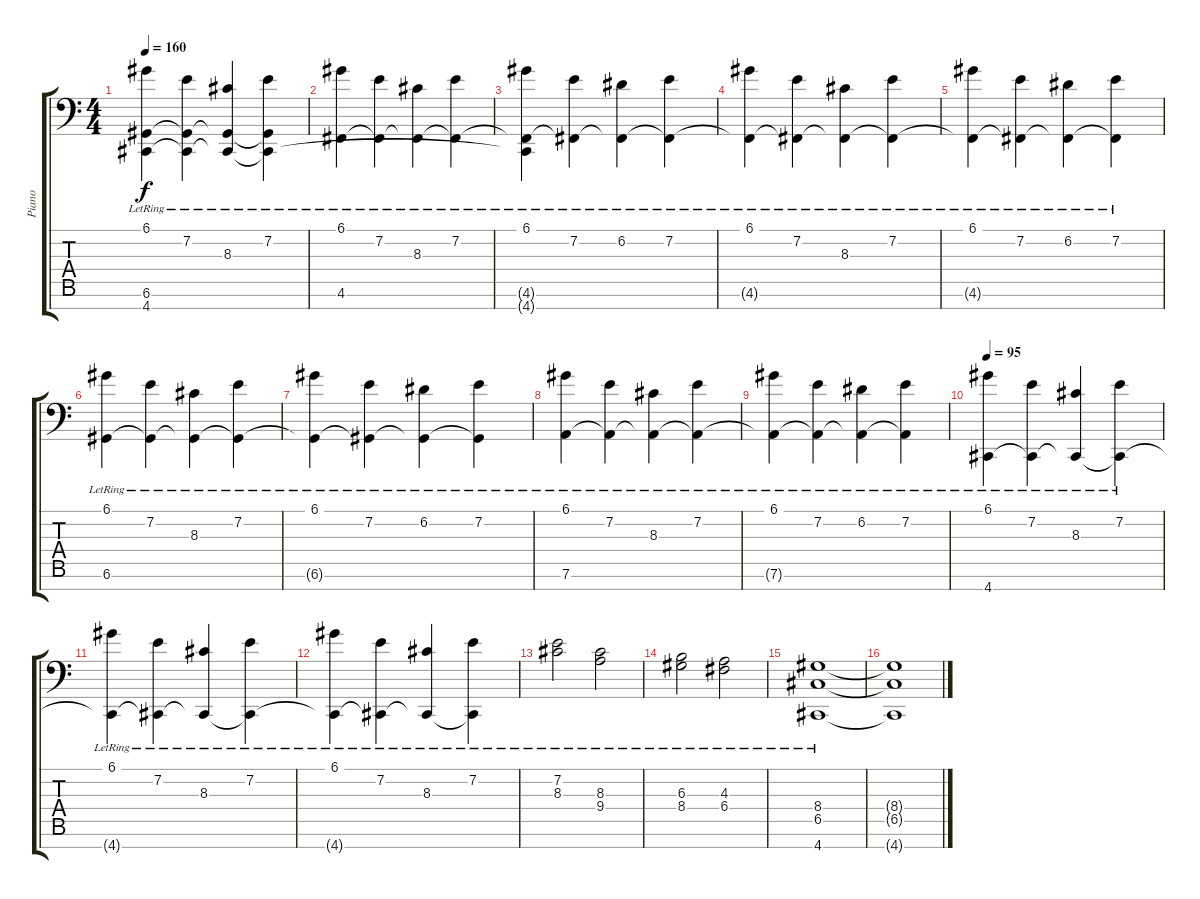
\track ("Piano" "Piano") {instrument acousticgrandpiano}
\staff {score tabs}
\tuning (D4 A3 F3 C3 G2 D2 A1) {hide}
\ts (4 4)
\tempo 160
\clef f4
\ks c
(6.1{lr} 6.6{t} 4.7{t}).4{dy f} (7.2{lr} 6.6{t} 4.7{t}).4 (8.3{lr} 6.6{t} 4.7{t}).4 (7.2{lr} 6.6{t} 4.7{t}).4 |
(6.1{lr} 4.6{lr}).4 (7.2{lr} 4.6{t}).4 (8.3{lr} 4.6{t}).4 (7.2{lr} 4.6{t}).4 |
(6.1{lr} 4.6{t} 4.7{t}).4 (7.2{lr} 4.6{t}).4 (6.2{lr} 4.6{t}).4 (7.2{lr} 4.6{t}).4 |
(6.1{lr} 4.6{t}).4 (7.2{lr} 4.6{t}).4 (8.3{lr} 4.6{t}).4 (7.2{lr} 4.6{t}).4 |
(6.1{lr} 4.6{t}).4 (7.2{lr} 4.6{t}).4 (6.2{lr} 4.6{t}).4 (7.2{lr} 4.6{t}).4 |
(6.1{lr} 6.6{lr}).4 (7.2{lr} 6.6{t}).4 (8.3{lr} 6.6{t}).4 (7.2{lr} 6.6{t}).4 |
(6.1{lr} 6.6{t}).4 (7.2{lr} 6.6{t}).4 (6.2{lr} 6.6{t}).4 (7.2{lr} 6.6{t}).4 |
(6.1{lr} 7.6{lr}).4 (7.2{lr} 7.6{t}).4 (8.3{lr} 7.6{t}).4 (7.2{lr} 7.6{t}).4 |
(6.1{lr} 7.6{t}).4 (7.2{lr} 7.6{t}).4 (6.2{lr} 7.6{t}).4 (7.2{lr} 7.6{t}).4 |
\tempo 95
(6.1{lr} 4.7{lr}).4 (7.2{lr} 4.7{t}).4 (8.3{lr} 4.7{t}).4 (7.2{lr} 4.7{t}).4 |
(6.1{lr} 4.7{t}).4 (7.2{lr} 4.7{t}).4 (8.3{lr} 4.7{t}).4 (7.2{lr} 4.7{t}).4 |
(6.1{lr} 4.7{t}).4 (7.2{lr} 4.7{t}).4 (8.3{lr} 4.7{t}).4 (7.2{lr} 4.7{t}).4 |
(7.2{lr} 8.3{lr}).2 (8.3{lr} 9.4{lr}).2 |
(6.3{lr} 8.4{lr}).2 (4.3{lr} 6.4{lr}).2 |
(8.4{lr} 6.5{lr} 4.7{lr}).1 |
(8.4{t} 6.5{t} 4.7{t}).1
